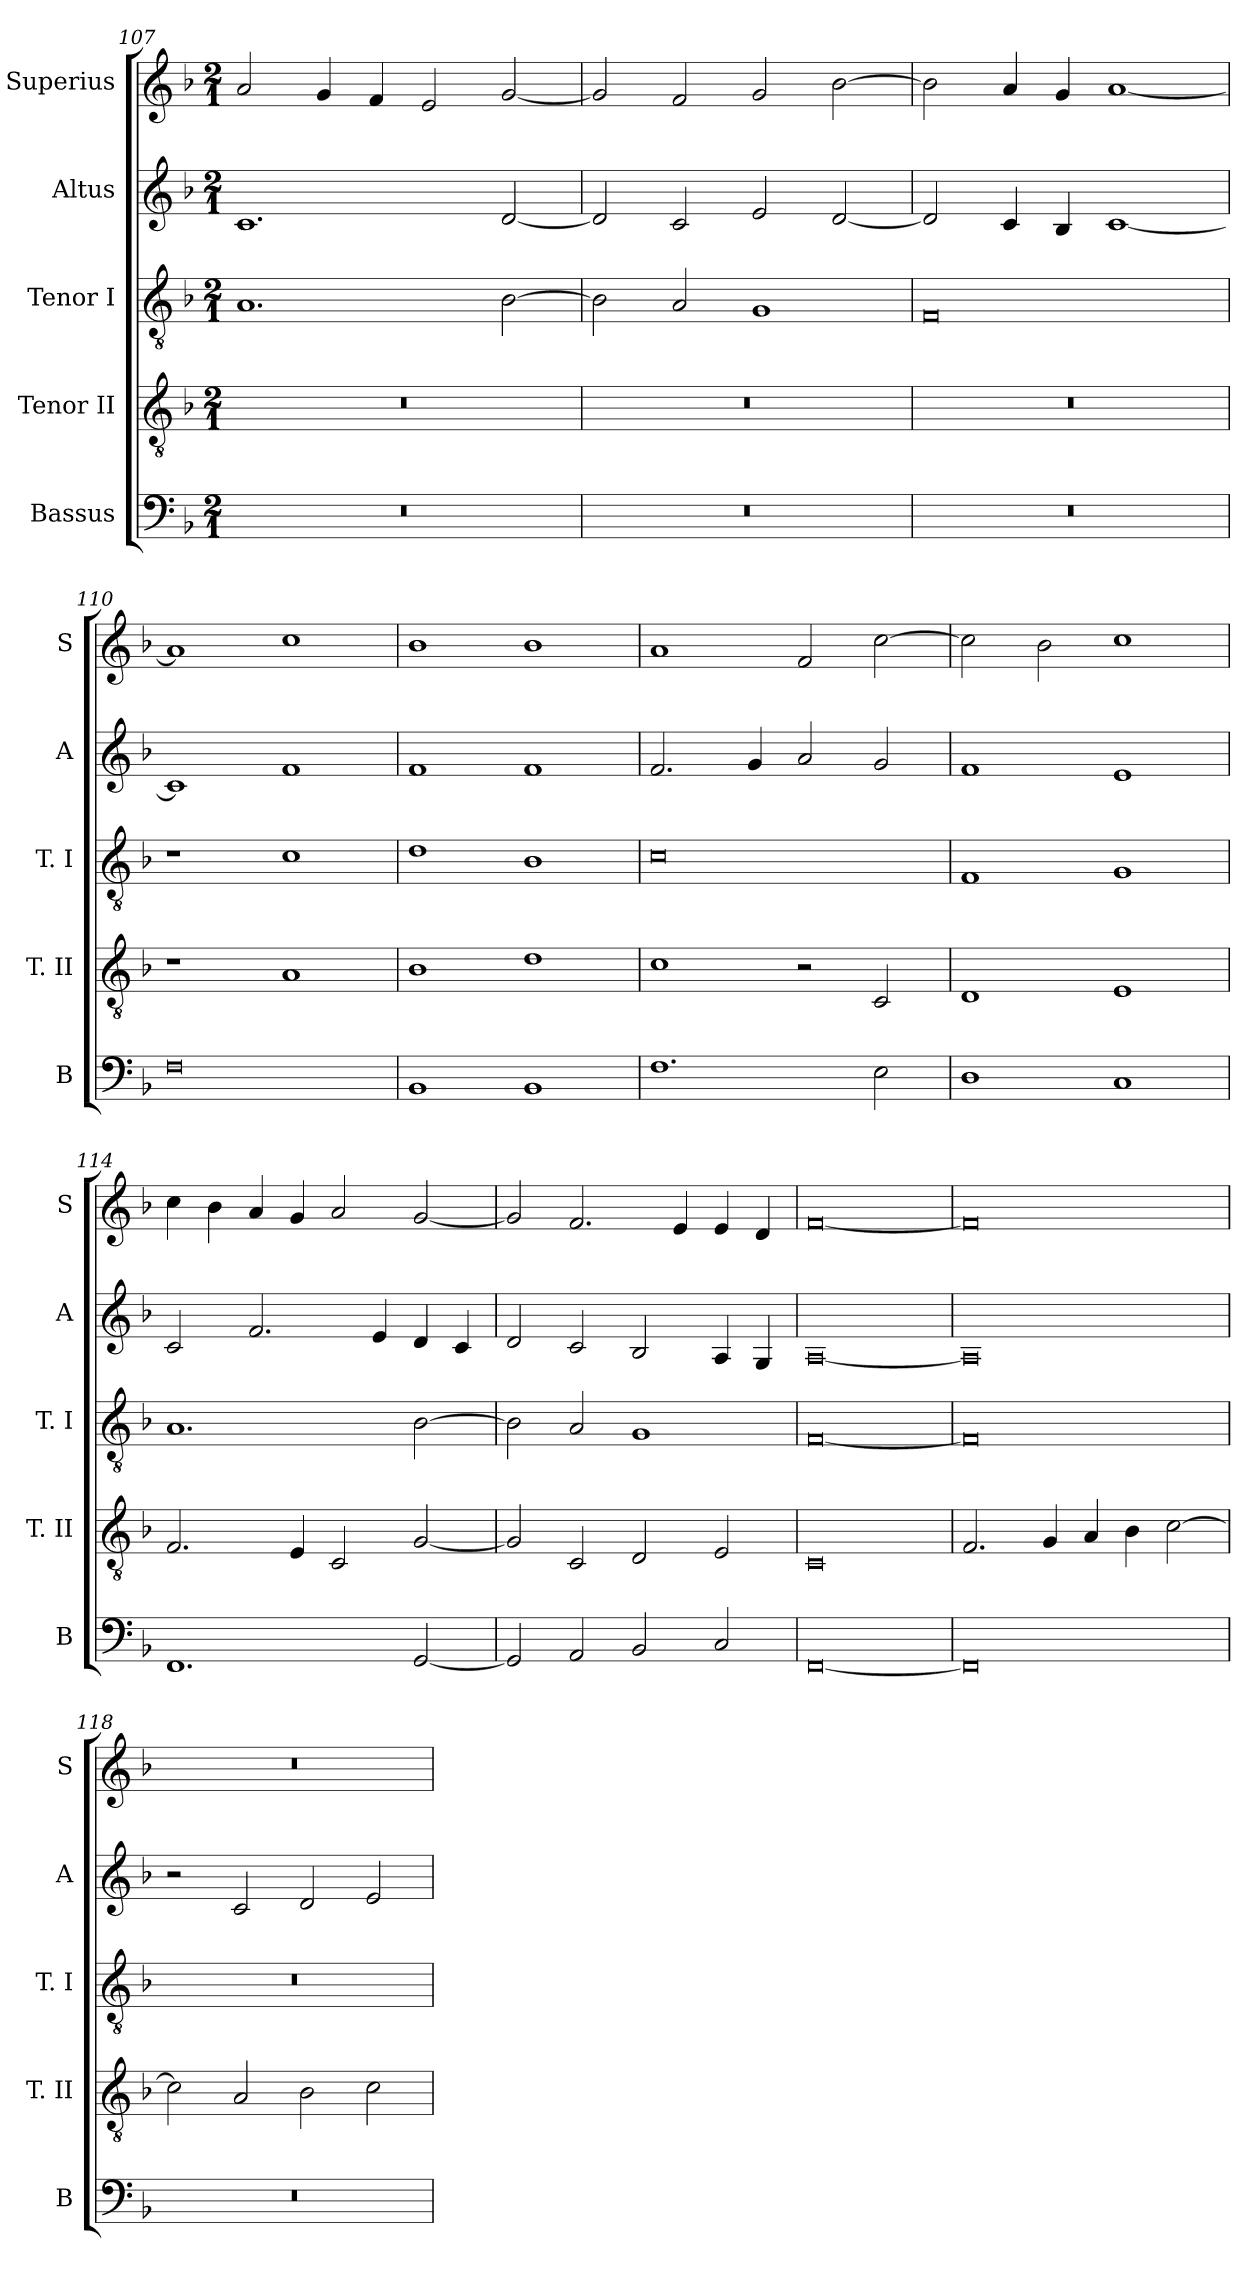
**kern	**kern	**kern	**kern	**kern
*part5	*part4	*part3	*part2	*part1
*staff5	*staff4	*staff3	*staff2	*staff1
*I"Bassus	*I"Tenor II	*I"Tenor I	*I"Altus	*I"Superius
*I'B	*I'T. II	*I'T. I	*I'A	*I'S
*clefF4	*clefGv2	*clefGv2	*clefG2	*clefG2
*k[b-]	*k[b-]	*k[b-]	*k[b-]	*k[b-]
*F:	*F:	*F:	*F:	*F:
*M2/1	*M2/1	*M2/1	*M2/1	*M2/1
=107	=107	=107	=107	=107
0r	0r	1.A	1.c	2a
.	.	.	.	4g
.	.	.	.	4f
.	.	.	.	2e
.	.	[2B-	[2d	[2g
=108	=108	=108	=108	=108
0r	0r	2B-]	2d]	2g]
.	.	2A	2c	2f
.	.	1G	2e	2g
.	.	.	[2d	[2b-
=109	=109	=109	=109	=109
0r	0r	0F	2d]	2b-]
.	.	.	4c	4a
.	.	.	4B-	4g
.	.	.	[1c	[1a
=110	=110	=110	=110	=110
0F	1r	1r	1c]	1a]
.	1A	1c	1f	1cc
=111	=111	=111	=111	=111
1BB-	1B-	1d	1f	1b-
1BB-	1d	1B-	1f	1b-
=112	=112	=112	=112	=112
1.F	1c	0c	2.f	1a
.	.	.	4g	.
.	2r	.	2a	2f
2E	2C	.	2g	[2cc
=113	=113	=113	=113	=113
1D	1D	1F	1f	2cc]
.	.	.	.	2b-
1C	1E	1G	1e	1cc
=114	=114	=114	=114	=114
1.FF	2.F	1.A	2c	4cc
.	.	.	.	4b-
.	.	.	2.f	4a
.	4E	.	.	4g
.	2C	.	.	2a
.	.	.	4e	.
[2GG	[2G	[2B-	4d	[2g
.	.	.	4c	.
=115	=115	=115	=115	=115
2GG]	2G]	2B-]	2d	2g]
2AA	2C	2A	2c	2.f
2BB-	2D	1G	2B-	.
.	.	.	.	4e
2C	2E	.	4A	4e
.	.	.	4G	4d
=116	=116	=116	=116	=116
[0FF	0C	[0F	[0A	[0f
=117	=117	=117	=117	=117
0FF]	2.F	0F]	0A]	0f]
.	4G	.	.	.
.	4A	.	.	.
.	4B-	.	.	.
.	[2c	.	.	.
=118	=118	=118	=118	=118
0r	2c]	0r	2r	0r
.	2A	.	2c	.
.	2B-	.	2d	.
.	2c	.	2e	.
=	=	=	=	=
*-	*-	*-	*-	*-
